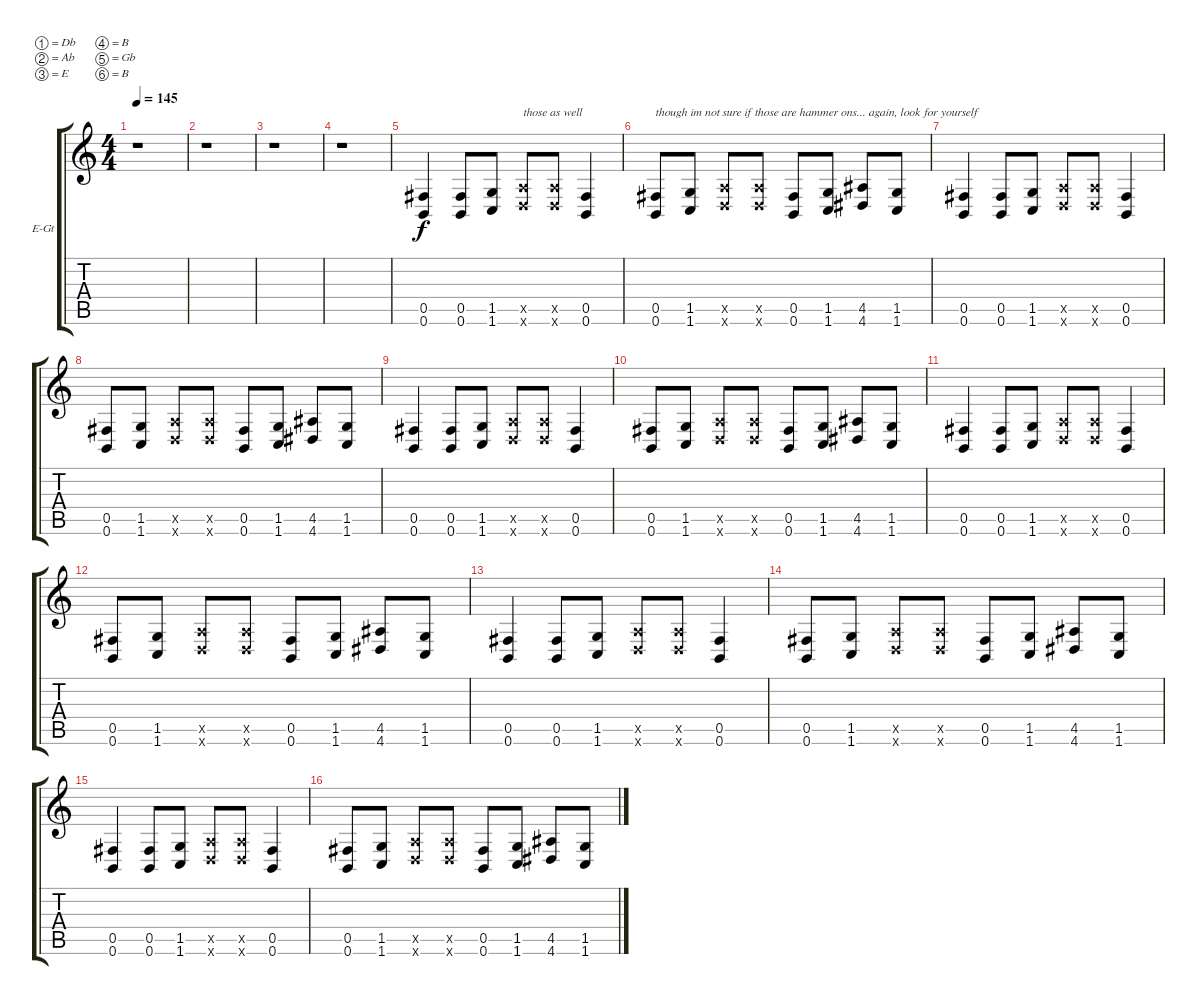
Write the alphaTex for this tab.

\bracketExtendMode groupsimilarinstruments
\firstSystemTrackNameOrientation horizontal
\otherSystemsTrackNameOrientation horizontal
\track ("Robb Flynn" "E-Gt") {instrument distortionguitar}
\staff {score tabs}
\tuning (Db4 Ab3 E3 B2 Gb2 B1)
\ts (4 4)
\tempo 145
\clef g2
\ks c
r.1{dy f} |
r.1 |
r.1 |
r.1 |
(0.5 0.6).4 (0.5 0.6).8 (1.5 1.6).8 (3.5{x} 3.6{x}).8{txt "those as well"} (3.5{x} 3.6{x}).8 (0.5 0.6).4 |
(0.5 0.6).8{txt "though im not sure if those are hammer ons... again, look for yourself"} (1.5 1.6).8 (3.5{x} 3.6{x}).8 (3.5{x} 3.6{x}).8 (0.5 0.6).8 (1.5 1.6).8 (4.5 4.6).8 (1.5 1.6).8 |
(0.5 0.6).4 (0.5 0.6).8 (1.5 1.6).8 (3.5{x} 3.6{x}).8 (3.5{x} 3.6{x}).8 (0.5 0.6).4 |
(0.5 0.6).8 (1.5 1.6).8 (3.5{x} 3.6{x}).8 (3.5{x} 3.6{x}).8 (0.5 0.6).8 (1.5 1.6).8 (4.5 4.6).8 (1.5 1.6).8 |
(0.5 0.6).4 (0.5 0.6).8 (1.5 1.6).8 (3.5{x} 3.6{x}).8 (3.5{x} 3.6{x}).8 (0.5 0.6).4 |
(0.5 0.6).8 (1.5 1.6).8 (3.5{x} 3.6{x}).8 (3.5{x} 3.6{x}).8 (0.5 0.6).8 (1.5 1.6).8 (4.5 4.6).8 (1.5 1.6).8 |
(0.5 0.6).4 (0.5 0.6).8 (1.5 1.6).8 (3.5{x} 3.6{x}).8 (3.5{x} 3.6{x}).8 (0.5 0.6).4 |
(0.5 0.6).8 (1.5 1.6).8 (3.5{x} 3.6{x}).8 (3.5{x} 3.6{x}).8 (0.5 0.6).8 (1.5 1.6).8 (4.5 4.6).8 (1.5 1.6).8 |
(0.5 0.6).4 (0.5 0.6).8 (1.5 1.6).8 (3.5{x} 3.6{x}).8 (3.5{x} 3.6{x}).8 (0.5 0.6).4 |
(0.5 0.6).8 (1.5 1.6).8 (3.5{x} 3.6{x}).8 (3.5{x} 3.6{x}).8 (0.5 0.6).8 (1.5 1.6).8 (4.5 4.6).8 (1.5 1.6).8 |
(0.5 0.6).4 (0.5 0.6).8 (1.5 1.6).8 (3.5{x} 3.6{x}).8 (3.5{x} 3.6{x}).8 (0.5 0.6).4 |
(0.5 0.6).8 (1.5 1.6).8 (3.5{x} 3.6{x}).8 (3.5{x} 3.6{x}).8 (0.5 0.6).8 (1.5 1.6).8 (4.5 4.6).8 (1.5 1.6).8
